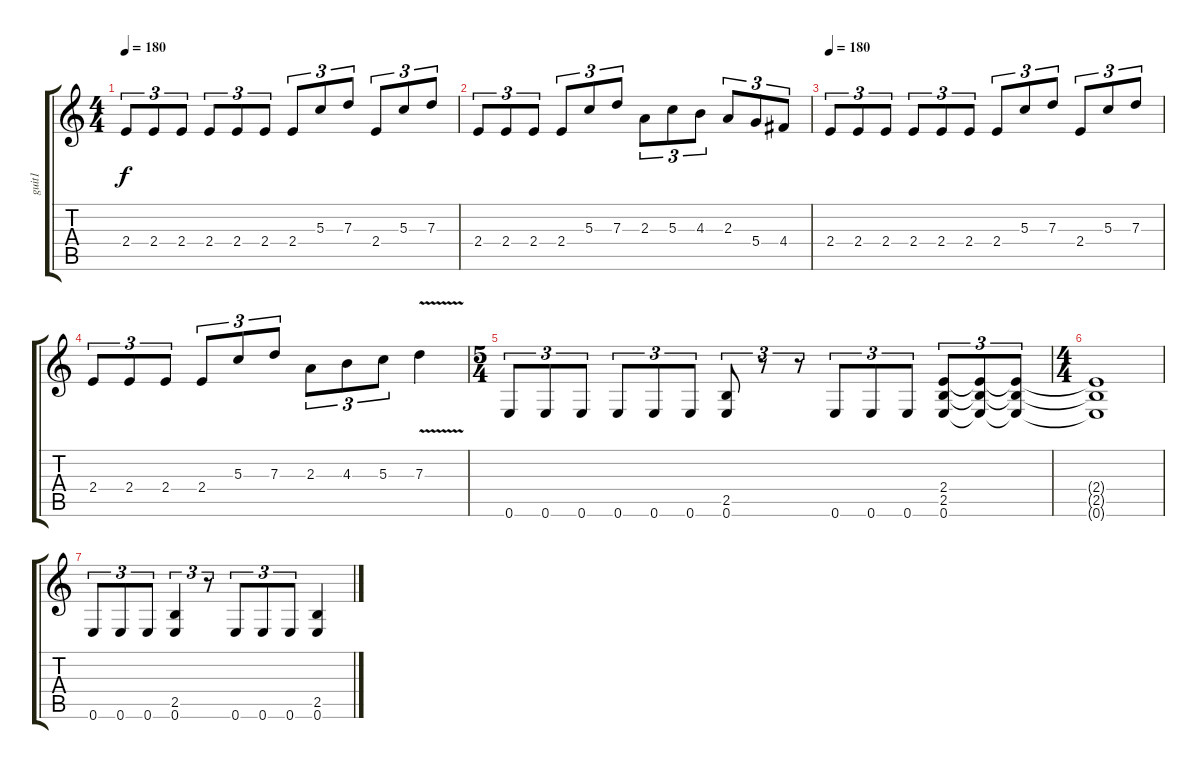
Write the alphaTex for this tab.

\track ("guit1" "guit1") {instrument distortionguitar}
\staff {score tabs}
\tuning (E4 B3 G3 D3 A2 E2) {hide}
\ts (4 4)
\tempo 180
\clef g2
\ks c
2.4.8{tu (3 2) dy f} 2.4.8{tu (3 2)} 2.4.8{tu (3 2)} 2.4.8{tu (3 2)} 2.4.8{tu (3 2)} 2.4.8{tu (3 2)} 2.4.8{tu (3 2)} 5.3.8{tu (3 2)} 7.3.8{tu (3 2)} 2.4.8{tu (3 2)} 5.3.8{tu (3 2)} 7.3.8{tu (3 2)} |
2.4.8{tu (3 2)} 2.4.8{tu (3 2)} 2.4.8{tu (3 2)} 2.4.8{tu (3 2)} 5.3.8{tu (3 2)} 7.3.8{tu (3 2)} 2.3.8{tu (3 2)} 5.3.8{tu (3 2)} 4.3.8{tu (3 2)} 2.3.8{tu (3 2)} 5.4.8{tu (3 2)} 4.4.8{tu (3 2)} |
\tempo 180
2.4.8{tu (3 2)} 2.4.8{tu (3 2)} 2.4.8{tu (3 2)} 2.4.8{tu (3 2)} 2.4.8{tu (3 2)} 2.4.8{tu (3 2)} 2.4.8{tu (3 2)} 5.3.8{tu (3 2)} 7.3.8{tu (3 2)} 2.4.8{tu (3 2)} 5.3.8{tu (3 2)} 7.3.8{tu (3 2)} |
2.4.8{tu (3 2)} 2.4.8{tu (3 2)} 2.4.8{tu (3 2)} 2.4.8{tu (3 2)} 5.3.8{tu (3 2)} 7.3.8{tu (3 2)} 2.3.8{tu (3 2)} 4.3.8{tu (3 2)} 5.3.8{tu (3 2)} 7.3{v}.4 |
\ts (5 4)
0.6.8{tu (3 2)} 0.6.8{tu (3 2)} 0.6.8{tu (3 2)} 0.6.8{tu (3 2)} 0.6.8{tu (3 2)} 0.6.8{tu (3 2)} (2.5 0.6).8{tu (3 2)} r.8{tu (3 2)} r.8{tu (3 2)} 0.6.8{tu (3 2)} 0.6.8{tu (3 2)} 0.6.8{tu (3 2)} (2.4 2.5 0.6).8{tu (3 2)} (2.4{t} 2.5{t} 0.6{t}).8{tu (3 2)} (2.4{t} 2.5{t} 0.6{t}).8{tu (3 2)} |
\ts (4 4)
(2.4{t} 2.5{t} 0.6{t}).1 |
0.6.8{tu (3 2)} 0.6.8{tu (3 2)} 0.6.8{tu (3 2)} (2.5 0.6).4{tu (3 2)} r.8{tu (3 2)} 0.6.8{tu (3 2)} 0.6.8{tu (3 2)} 0.6.8{tu (3 2)} (2.5 0.6).4
